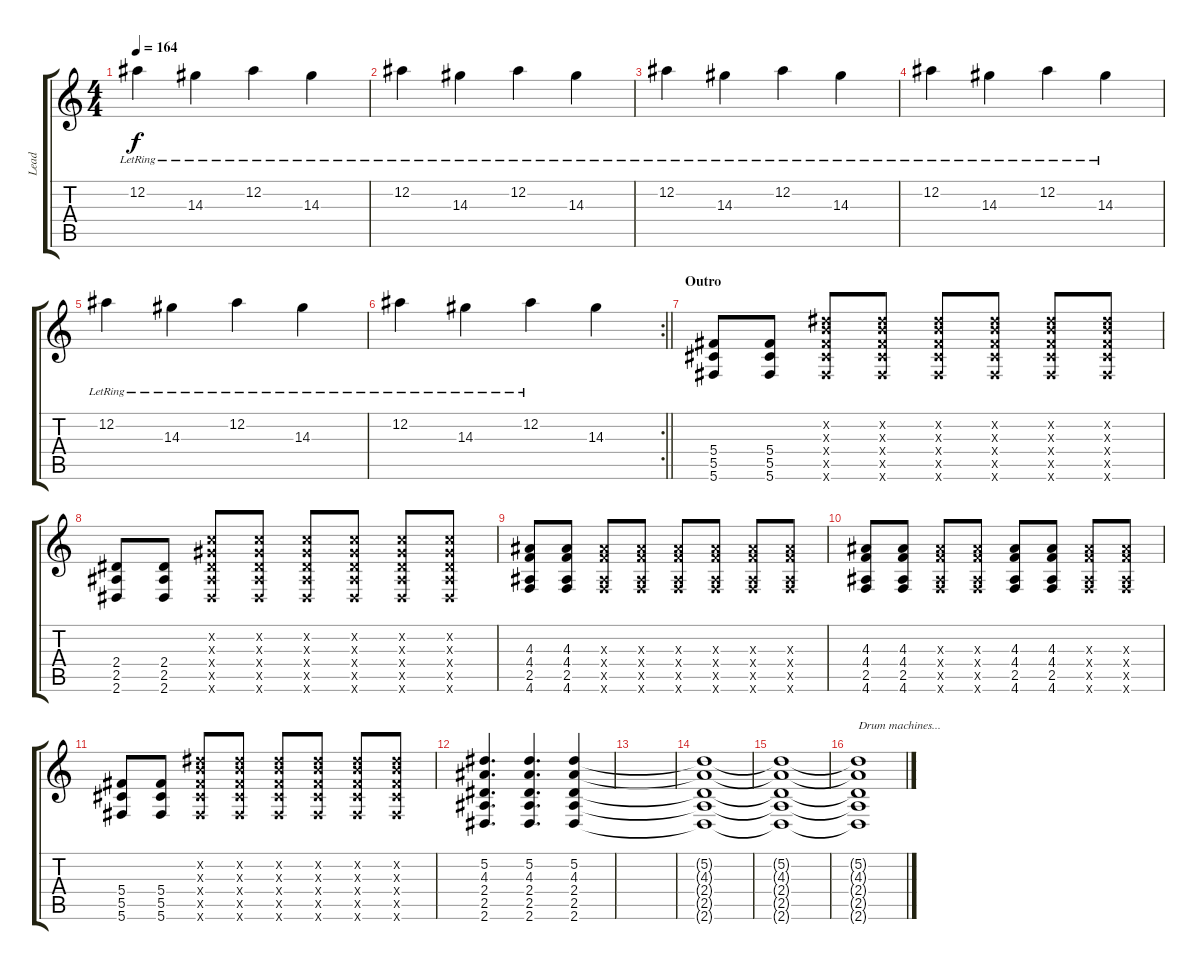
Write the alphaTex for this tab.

\track ("Lead" "Lead") {instrument distortionguitar}
\staff {score tabs}
\tuning (Eb4 Bb3 Gb3 Db3 Ab2 Db2) {hide}
\ts (4 4)
\tempo 164
\clef g2
\ks c
12.2{lr}.4{dy f} 14.3{lr}.4 12.2{lr}.4 14.3{lr}.4 |
12.2{lr}.4 14.3{lr}.4 12.2{lr}.4 14.3{lr}.4 |
12.2{lr}.4 14.3{lr}.4 12.2{lr}.4 14.3{lr}.4 |
12.2{lr}.4 14.3{lr}.4 12.2{lr}.4 14.3{lr}.4 |
12.2{lr}.4 14.3{lr}.4 12.2{lr}.4 14.3{lr}.4 |
\rc 2
\barLineRight lightlight
12.2{lr}.4 14.3{lr}.4 12.2{lr}.4 14.3.4 |
\section ("" "Outro")
(5.4 5.5 5.6).8{instrument distortionguitar} (5.4 5.5 5.6).8 (5.2{x} 5.3{x} 5.4{x} 5.5{x} 5.6{x}).8 (5.2{x} 5.3{x} 5.4{x} 5.5{x} 5.6{x}).8 (5.2{x} 5.3{x} 5.4{x} 5.5{x} 5.6{x}).8 (5.2{x} 5.3{x} 5.4{x} 5.5{x} 5.6{x}).8 (5.2{x} 5.3{x} 5.4{x} 5.5{x} 5.6{x}).8 (5.2{x} 5.3{x} 5.4{x} 5.5{x} 5.6{x}).8 |
(2.4 2.5 2.6).8 (2.4 2.5 2.6).8 (2.2{x} 2.3{x} 2.4{x} 2.5{x} 2.6{x}).8 (2.2{x} 2.3{x} 2.4{x} 2.5{x} 2.6{x}).8 (2.2{x} 2.3{x} 2.4{x} 2.5{x} 2.6{x}).8 (2.2{x} 2.3{x} 2.4{x} 2.5{x} 2.6{x}).8 (2.2{x} 2.3{x} 2.4{x} 2.5{x} 2.6{x}).8 (2.2{x} 2.3{x} 2.4{x} 2.5{x} 2.6{x}).8 |
(4.3 4.4 2.5 4.6).8 (4.3 4.4 2.5 4.6).8 (4.3{x} 4.4{x} 2.5{x} 4.6{x}).8 (4.3{x} 4.4{x} 2.5{x} 4.6{x}).8 (4.3{x} 4.4{x} 2.5{x} 4.6{x}).8 (4.3{x} 4.4{x} 2.5{x} 4.6{x}).8 (4.3{x} 4.4{x} 2.5{x} 4.6{x}).8 (4.3{x} 4.4{x} 2.5{x} 4.6{x}).8 |
(4.3 4.4 2.5 4.6).8 (4.3 4.4 2.5 4.6).8 (4.3{x} 4.4{x} 2.5{x} 4.6{x}).8 (4.3{x} 4.4{x} 2.5{x} 4.6{x}).8 (4.3 4.4 2.5 4.6).8 (4.3 4.4 2.5 4.6).8 (4.3{x} 4.4{x} 2.5{x} 4.6{x}).8 (4.3{x} 4.4{x} 2.5{x} 4.6{x}).8 |
(5.4 5.5 5.6).8 (5.4 5.5 5.6).8 (5.2{x} 5.3{x} 5.4{x} 5.5{x} 5.6{x}).8 (5.2{x} 5.3{x} 5.4{x} 5.5{x} 5.6{x}).8 (5.2{x} 5.3{x} 5.4{x} 5.5{x} 5.6{x}).8 (5.2{x} 5.3{x} 5.4{x} 5.5{x} 5.6{x}).8 (5.2{x} 5.3{x} 5.4{x} 5.5{x} 5.6{x}).8 (5.2{x} 5.3{x} 5.4{x} 5.5{x} 5.6{x}).8 |
(5.2 4.3 2.4 2.5 2.6).4{d} (5.2 4.3 2.4 2.5 2.6).4{d} (5.2 4.3 2.4 2.5 2.6).4{volume 1} |
|
(5.2{t} 4.3{t} 2.4{t} 2.5{t} 2.6{t}).1 |
(5.2{t} 4.3{t} 2.4{t} 2.5{t} 2.6{t}).1 |
(5.2{t} 4.3{t} 2.4{t} 2.5{t} 2.6{t}).1{txt "Drum machines..."}
